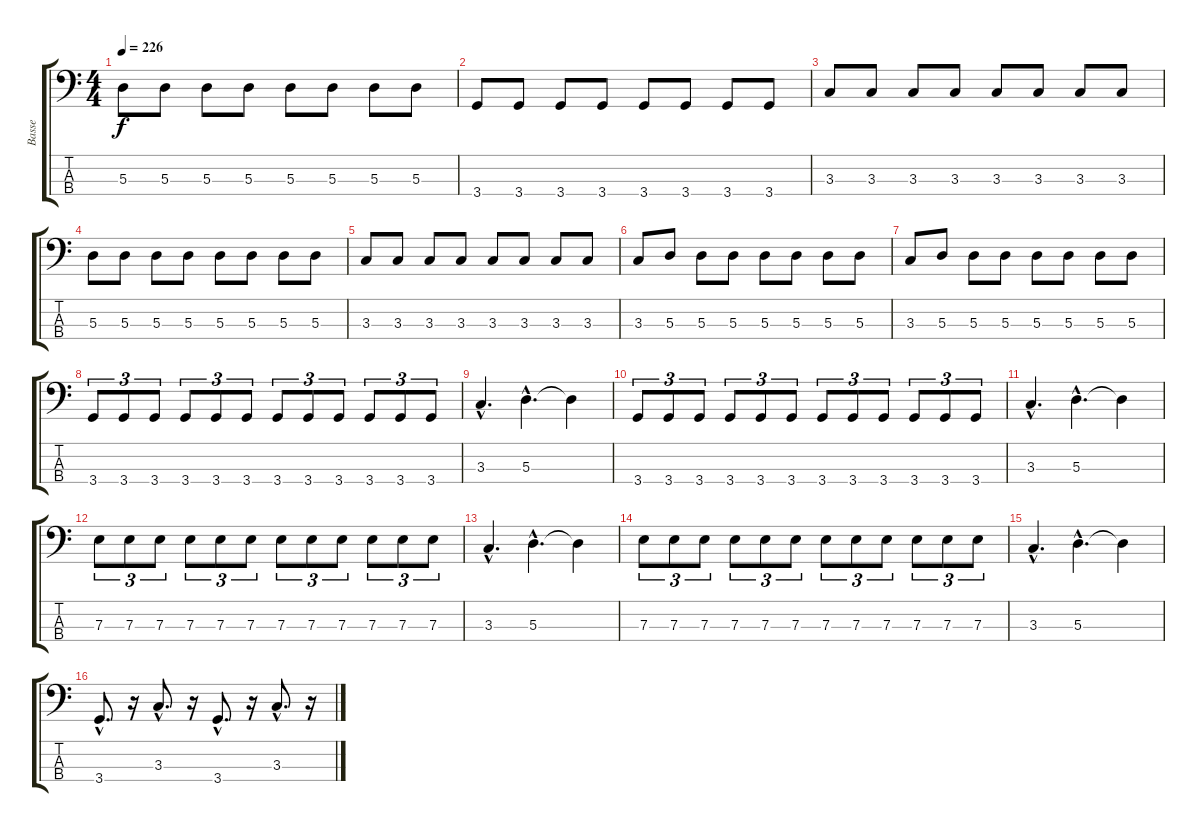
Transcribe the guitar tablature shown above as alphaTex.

\track ("Basse" "Basse") {instrument electricbasspick}
\staff {score tabs}
\tuning (G2 D2 A1 E1) {hide}
\ts (4 4)
\tempo 226
\clef f4
\ks c
5.3.8{dy f} 5.3.8 5.3.8 5.3.8 5.3.8 5.3.8 5.3.8 5.3.8 |
3.4.8 3.4.8 3.4.8 3.4.8 3.4.8 3.4.8 3.4.8 3.4.8 |
3.3.8 3.3.8 3.3.8 3.3.8 3.3.8 3.3.8 3.3.8 3.3.8 |
5.3.8 5.3.8 5.3.8 5.3.8 5.3.8 5.3.8 5.3.8 5.3.8 |
3.3.8 3.3.8 3.3.8 3.3.8 3.3.8 3.3.8 3.3.8 3.3.8 |
3.3.8 5.3.8 5.3.8 5.3.8 5.3.8 5.3.8 5.3.8 5.3.8 |
3.3.8 5.3.8 5.3.8 5.3.8 5.3.8 5.3.8 5.3.8 5.3.8 |
3.4.8{tu (3 2)} 3.4.8{tu (3 2)} 3.4.8{tu (3 2)} 3.4.8{tu (3 2)} 3.4.8{tu (3 2)} 3.4.8{tu (3 2)} 3.4.8{tu (3 2)} 3.4.8{tu (3 2)} 3.4.8{tu (3 2)} 3.4.8{tu (3 2)} 3.4.8{tu (3 2)} 3.4.8{tu (3 2)} |
3.3{hac}.4{d} 5.3{hac}.4{d} 5.3{t}.4 |
3.4.8{tu (3 2)} 3.4.8{tu (3 2)} 3.4.8{tu (3 2)} 3.4.8{tu (3 2)} 3.4.8{tu (3 2)} 3.4.8{tu (3 2)} 3.4.8{tu (3 2)} 3.4.8{tu (3 2)} 3.4.8{tu (3 2)} 3.4.8{tu (3 2)} 3.4.8{tu (3 2)} 3.4.8{tu (3 2)} |
3.3{hac}.4{d} 5.3{hac}.4{d} 5.3{t}.4 |
7.3.8{tu (3 2)} 7.3.8{tu (3 2)} 7.3.8{tu (3 2)} 7.3.8{tu (3 2)} 7.3.8{tu (3 2)} 7.3.8{tu (3 2)} 7.3.8{tu (3 2)} 7.3.8{tu (3 2)} 7.3.8{tu (3 2)} 7.3.8{tu (3 2)} 7.3.8{tu (3 2)} 7.3.8{tu (3 2)} |
3.3{hac}.4{d} 5.3{hac}.4{d} 5.3{t}.4 |
7.3.8{tu (3 2)} 7.3.8{tu (3 2)} 7.3.8{tu (3 2)} 7.3.8{tu (3 2)} 7.3.8{tu (3 2)} 7.3.8{tu (3 2)} 7.3.8{tu (3 2)} 7.3.8{tu (3 2)} 7.3.8{tu (3 2)} 7.3.8{tu (3 2)} 7.3.8{tu (3 2)} 7.3.8{tu (3 2)} |
3.3{hac}.4{d} 5.3{hac}.4{d} 5.3{t}.4 |
3.4{hac}.8{d} r.16 3.3{hac}.8{d} r.16 3.4{hac}.8{d} r.16 3.3{hac}.8{d} r.16
